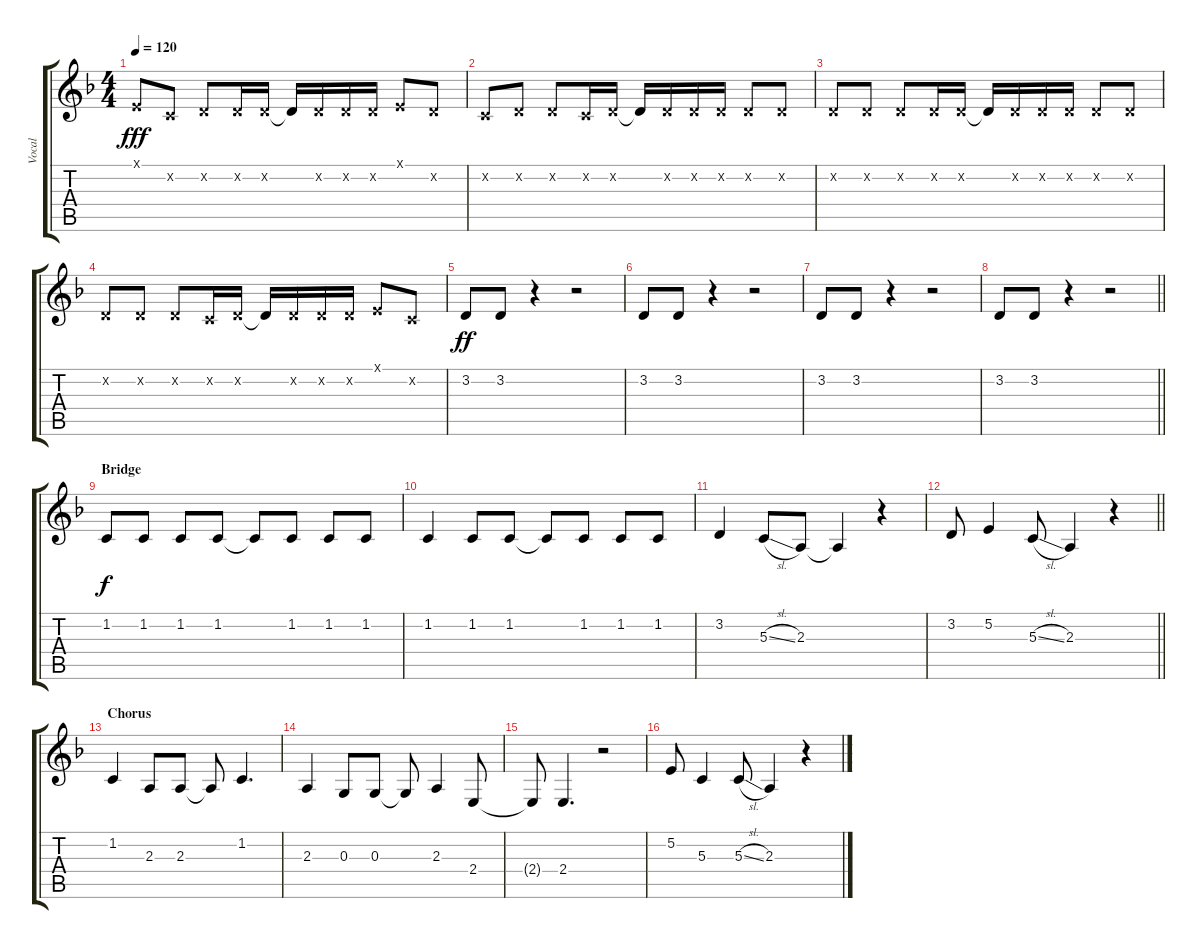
\track ("Vocal" "Vocal") {instrument tenorsax}
\staff {score tabs}
\tuning (E4 B3 G3 D3 A2 E2) {hide}
\ts (4 4)
\tempo 120
\clef g2
\ks f
0.1{x}.8{dy fff volume 16} 1.2{x}.8 3.2{x}.8 3.2{x}.16 3.2{x}.16 3.2{t}.16 3.2{x}.16 3.2{x}.16 3.2{x}.16 0.1{x}.8 3.2{x}.8 |
1.2{x}.8 3.2{x}.8 3.2{x}.8 1.2{x}.16 3.2{x}.16 3.2{t}.16 3.2{x}.16 3.2{x}.16 3.2{x}.16 3.2{x}.8 3.2{x}.8 |
3.2{x}.8 3.2{x}.8 3.2{x}.8 3.2{x}.16 3.2{x}.16 3.2{t}.16 3.2{x}.16 3.2{x}.16 3.2{x}.16 3.2{x}.8 3.2{x}.8 |
3.2{x}.8 3.2{x}.8 3.2{x}.8 1.2{x}.16 3.2{x}.16 3.2{t}.16 3.2{x}.16 3.2{x}.16 3.2{x}.16 0.1{x}.8 1.2{x}.8 |
3.2.8{dy ff volume 14} 3.2.8 r.4 r.2 |
3.2.8 3.2.8 r.4 r.2 |
3.2.8 3.2.8 r.4 r.2 |
\barLineRight lightlight
3.2.8 3.2.8 r.4 r.2 |
\section ("" "Bridge")
1.2.8{dy f} 1.2.8 1.2.8 1.2.8 1.2{t}.8 1.2.8 1.2.8 1.2.8 |
1.2.4 1.2.8 1.2.8 1.2{t}.8 1.2.8 1.2.8 1.2.8 |
3.2.4 5.3{sl}.8 2.3.8 2.3{t}.4 r.4 |
\barLineRight lightlight
3.2.8 5.2.4 5.3{sl}.8 2.3.4 r.4 |
\section ("" "Chorus")
1.2.4 2.3.8 2.3.8 2.3{t}.8 1.2.4{d} |
2.3.4 0.3.8 0.3.8 0.3{t}.8 2.3.4 2.4.8 |
2.4{t}.8 2.4.4{d} r.2 |
5.2.8 5.3.4 5.3{sl}.8 2.3.4 r.4
